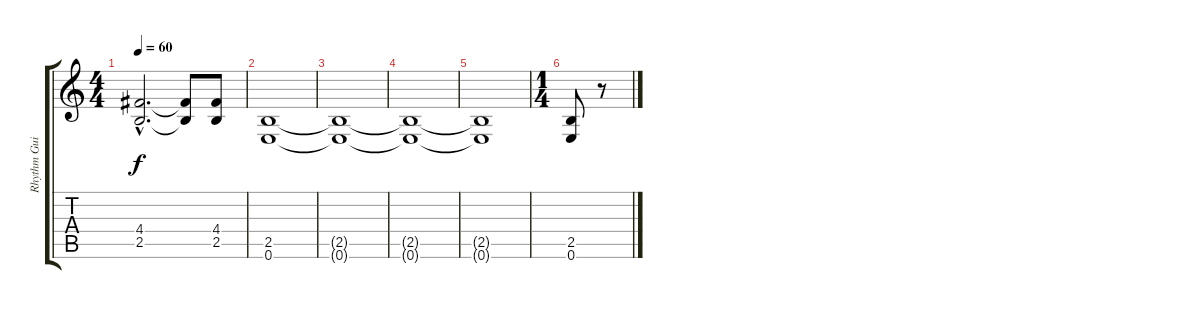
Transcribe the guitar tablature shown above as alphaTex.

\track ("Rhythm Guitar" "Rhythm Gui") {instrument distortionguitar}
\staff {score tabs}
\tuning (E4 B3 G3 D3 A2 E2) {hide}
\ts (4 4)
\tempo 60
\clef g2
\ks c
(4.4{hac} 2.5{hac}).2{d dy f} (4.4{t} 2.5{t}).8 (4.4 2.5).8 |
(2.5 0.6).1 |
(2.5{t} 0.6{t}).1 |
(2.5{t} 0.6{t}).1 |
(2.5{t} 0.6{t}).1 |
\ts (1 4)
(2.5 0.6).8 r.8
